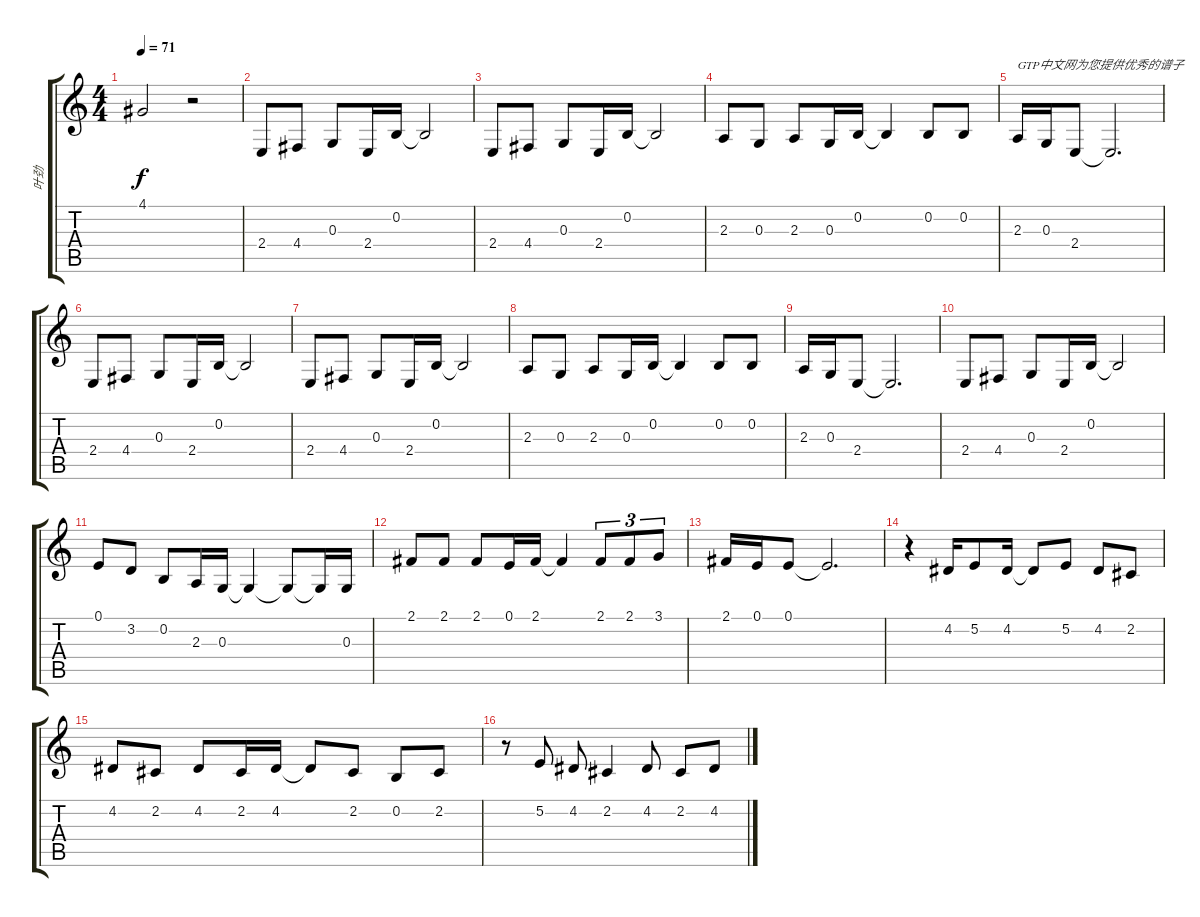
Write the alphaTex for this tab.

\track ("叶劲" "叶劲") {instrument flute}
\staff {score tabs}
\tuning (E4 B3 G3 D3 A2 E2) {hide}
\ts (4 4)
\tempo 71
\clef g2
\ks c
4.1.2{dy f} r.2 |
2.4.8 4.4.8 0.3.8 2.4.16 0.2.16 0.2{t}.2 |
2.4.8 4.4.8 0.3.8 2.4.16 0.2.16 0.2{t}.2 |
2.3.8 0.3.8 2.3.8 0.3.16 0.2.16 0.2{t}.4 0.2.8 0.2.8 |
2.3.16{txt "GTP中文网为您提供优秀的谱子"} 0.3.16 2.4.8 2.4{t}.2{d} |
2.4.8 4.4.8 0.3.8 2.4.16 0.2.16 0.2{t}.2 |
2.4.8 4.4.8 0.3.8 2.4.16 0.2.16 0.2{t}.2 |
2.3.8 0.3.8 2.3.8 0.3.16 0.2.16 0.2{t}.4 0.2.8 0.2.8 |
2.3.16 0.3.16 2.4.8 2.4{t}.2{d} |
2.4.8 4.4.8 0.3.8 2.4.16 0.2.16 0.2{t}.2 |
0.1.8 3.2.8 0.2.8 2.3.16 0.3.16 0.3{t}.4 0.3{t}.8 0.3{t}.16 0.3.16 |
2.1.8 2.1.8 2.1.8 0.1.16 2.1.16 2.1{t}.4 2.1.8{tu (3 2)} 2.1.8{tu (3 2)} 3.1.8{tu (3 2)} |
2.1.16 0.1.16 0.1.8 0.1{t}.2{d} |
r.4 4.2.16 5.2.8 4.2.16 4.2{t}.8 5.2.8 4.2.8 2.2.8 |
4.2.8 2.2.8 4.2.8 2.2.16 4.2.16 4.2{t}.8 2.2.8 0.2.8 2.2.8 |
r.8 5.2.8 4.2.8 2.2.4 4.2.8 2.2.8 4.2.8
